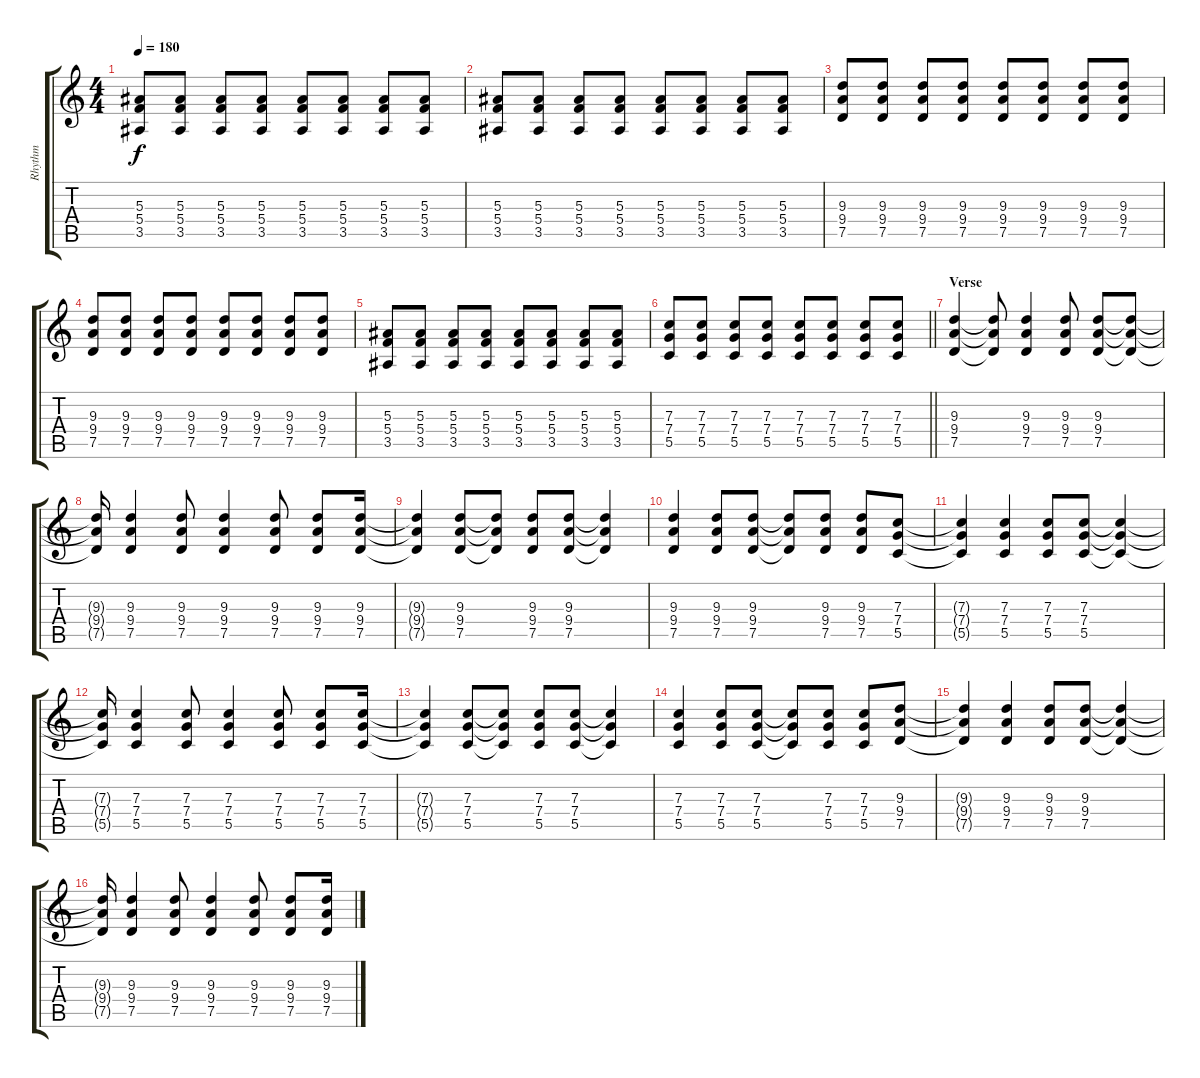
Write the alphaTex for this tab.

\track ("Rhythm" "Rhythm") {instrument acousticguitarsteel}
\staff {score tabs}
\tuning (D4 A3 F3 C3 G2 C2) {hide}
\ts (4 4)
\tempo 180
\clef g2
\ks c
(5.3 5.4 3.5).8{dy f} (5.3 5.4 3.5).8 (5.3 5.4 3.5).8 (5.3 5.4 3.5).8 (5.3 5.4 3.5).8 (5.3 5.4 3.5).8 (5.3 5.4 3.5).8 (5.3 5.4 3.5).8 |
(5.3 5.4 3.5).8 (5.3 5.4 3.5).8 (5.3 5.4 3.5).8 (5.3 5.4 3.5).8 (5.3 5.4 3.5).8 (5.3 5.4 3.5).8 (5.3 5.4 3.5).8 (5.3 5.4 3.5).8 |
(9.3 9.4 7.5).8 (9.3 9.4 7.5).8 (9.3 9.4 7.5).8 (9.3 9.4 7.5).8 (9.3 9.4 7.5).8 (9.3 9.4 7.5).8 (9.3 9.4 7.5).8 (9.3 9.4 7.5).8 |
(9.3 9.4 7.5).8 (9.3 9.4 7.5).8 (9.3 9.4 7.5).8 (9.3 9.4 7.5).8 (9.3 9.4 7.5).8 (9.3 9.4 7.5).8 (9.3 9.4 7.5).8 (9.3 9.4 7.5).8 |
(5.3 5.4 3.5).8 (5.3 5.4 3.5).8 (5.3 5.4 3.5).8 (5.3 5.4 3.5).8 (5.3 5.4 3.5).8 (5.3 5.4 3.5).8 (5.3 5.4 3.5).8 (5.3 5.4 3.5).8 |
\barLineRight lightlight
(7.3 7.4 5.5).8 (7.3 7.4 5.5).8 (7.3 7.4 5.5).8 (7.3 7.4 5.5).8 (7.3 7.4 5.5).8 (7.3 7.4 5.5).8 (7.3 7.4 5.5).8 (7.3 7.4 5.5).8 |
\section ("" "Verse")
(9.3 9.4 7.5).4 (9.3{t} 9.4{t} 7.5{t}).8 (9.3 9.4 7.5).4 (9.3 9.4 7.5).8 (9.3 9.4 7.5).8 (9.3{t} 9.4{t} 7.5{t}).8 |
(9.3{t} 9.4{t} 7.5{t}).16 (9.3 9.4 7.5).4 (9.3 9.4 7.5).8 (9.3 9.4 7.5).4 (9.3 9.4 7.5).8 (9.3 9.4 7.5).8 (9.3 9.4 7.5).16 |
(9.3{t} 9.4{t} 7.5{t}).4 (9.3 9.4 7.5).8 (9.3{t} 9.4{t} 7.5{t}).8 (9.3 9.4 7.5).8 (9.3 9.4 7.5).8 (9.3{t} 9.4{t} 7.5{t}).4 |
(9.3 9.4 7.5).4 (9.3 9.4 7.5).8 (9.3 9.4 7.5).8 (9.3{t} 9.4{t} 7.5{t}).8 (9.3 9.4 7.5).8 (9.3 9.4 7.5).8 (7.3 7.4 5.5).8 |
(7.3{t} 7.4{t} 5.5{t}).4 (7.3 7.4 5.5).4 (7.3 7.4 5.5).8 (7.3 7.4 5.5).8 (7.3{t} 7.4{t} 5.5{t}).4 |
(7.3{t} 7.4{t} 5.5{t}).16 (7.3 7.4 5.5).4 (7.3 7.4 5.5).8 (7.3 7.4 5.5).4 (7.3 7.4 5.5).8 (7.3 7.4 5.5).8 (7.3 7.4 5.5).16 |
(7.3{t} 7.4{t} 5.5{t}).4 (7.3 7.4 5.5).8 (7.3{t} 7.4{t} 5.5{t}).8 (7.3 7.4 5.5).8 (7.3 7.4 5.5).8 (7.3{t} 7.4{t} 5.5{t}).4 |
(7.3 7.4 5.5).4 (7.3 7.4 5.5).8 (7.3 7.4 5.5).8 (7.3{t} 7.4{t} 5.5{t}).8 (7.3 7.4 5.5).8 (7.3 7.4 5.5).8 (9.3 9.4 7.5).8 |
(9.3{t} 9.4{t} 7.5{t}).4 (9.3 9.4 7.5).4 (9.3 9.4 7.5).8 (9.3 9.4 7.5).8 (9.3{t} 9.4{t} 7.5{t}).4 |
(9.3{t} 9.4{t} 7.5{t}).16 (9.3 9.4 7.5).4 (9.3 9.4 7.5).8 (9.3 9.4 7.5).4 (9.3 9.4 7.5).8 (9.3 9.4 7.5).8 (9.3 9.4 7.5).16
